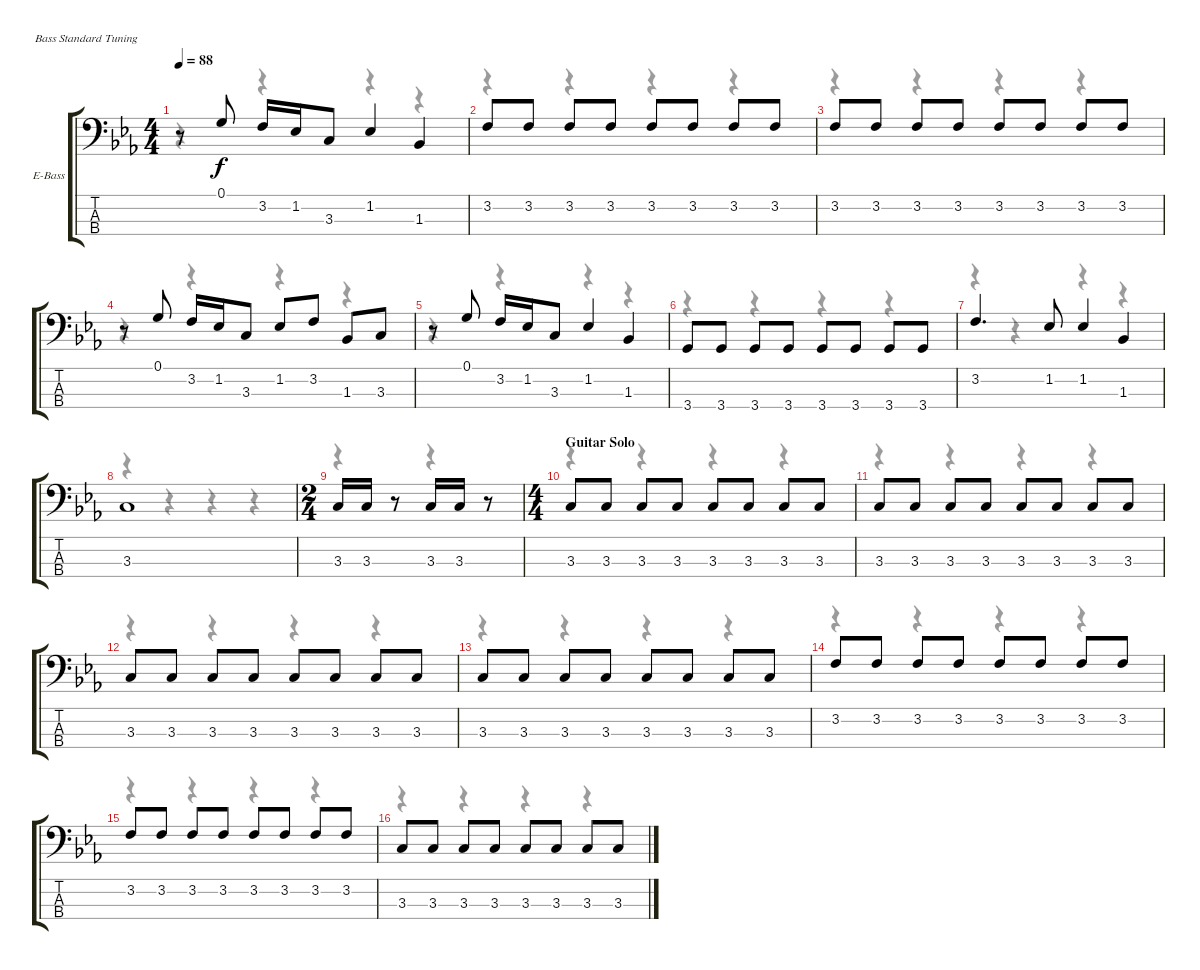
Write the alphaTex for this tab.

\bracketExtendMode groupsimilarinstruments
\firstSystemTrackNameOrientation horizontal
\otherSystemsTrackNameOrientation horizontal
\track ("Roger Glover - Bass" "E-Bass") {instrument electricbassfinger}
\staff {score tabs}
\tuning (G2 D2 A1 E1)
\voice
\ts (4 4)
\tempo 88
\clef f4
\ks cminor
r.8{dy f} 0.1.8 3.2.16 1.2.16 3.3.8 1.2.4 1.3.4 |
3.2.8 3.2.8 3.2.8 3.2.8 3.2.8 3.2.8 3.2.8 3.2.8 |
3.2.8 3.2.8 3.2.8 3.2.8 3.2.8 3.2.8 3.2.8 3.2.8 |
r.8 0.1.8 3.2.16 1.2.16 3.3.8 1.2.8 3.2.8 1.3.8 3.3.8 |
r.8 0.1.8 3.2.16 1.2.16 3.3.8 1.2.4 1.3.4 |
3.4.8 3.4.8 3.4.8 3.4.8 3.4.8 3.4.8 3.4.8 3.4.8 |
3.2.4{d} 1.2.8 1.2.4 1.3.4 |
3.3.1 |
\ts (2 4)
\beaming (8 1 1 1 1)
3.3.16 3.3.16 r.8 3.3.16 3.3.16 r.8 |
\ts (4 4)
\beaming (8 2 2 2 2)
\section ("" "Guitar Solo")
3.3.8 3.3.8 3.3.8 3.3.8 3.3.8 3.3.8 3.3.8 3.3.8 |
3.3.8 3.3.8 3.3.8 3.3.8 3.3.8 3.3.8 3.3.8 3.3.8 |
3.3.8 3.3.8 3.3.8 3.3.8 3.3.8 3.3.8 3.3.8 3.3.8 |
3.3.8 3.3.8 3.3.8 3.3.8 3.3.8 3.3.8 3.3.8 3.3.8 |
3.2.8 3.2.8 3.2.8 3.2.8 3.2.8 3.2.8 3.2.8 3.2.8 |
3.2.8 3.2.8 3.2.8 3.2.8 3.2.8 3.2.8 3.2.8 3.2.8 |
3.3.8 3.3.8 3.3.8 3.3.8 3.3.8 3.3.8 3.3.8 3.3.8
\voice
\clef f4
\ottava regular
\simile none
\ks cminor
r.4{dy mf} r.4 r.4 r.4 |
r.4 r.4 r.4 r.4 |
r.4 r.4 r.4 r.4 |
r.4 r.4 r.4 r.4 |
r.4 r.4 r.4 r.4 |
r.4 r.4 r.4 r.4 |
r.4 r.4 r.4 r.4 |
r.4 r.4 r.4 r.4 |
r.4 r.4 |
r.4 r.4 r.4 r.4 |
r.4 r.4 r.4 r.4 |
r.4 r.4 r.4 r.4 |
r.4 r.4 r.4 r.4 |
r.4 r.4 r.4 r.4 |
r.4 r.4 r.4 r.4 |
r.4 r.4 r.4 r.4
